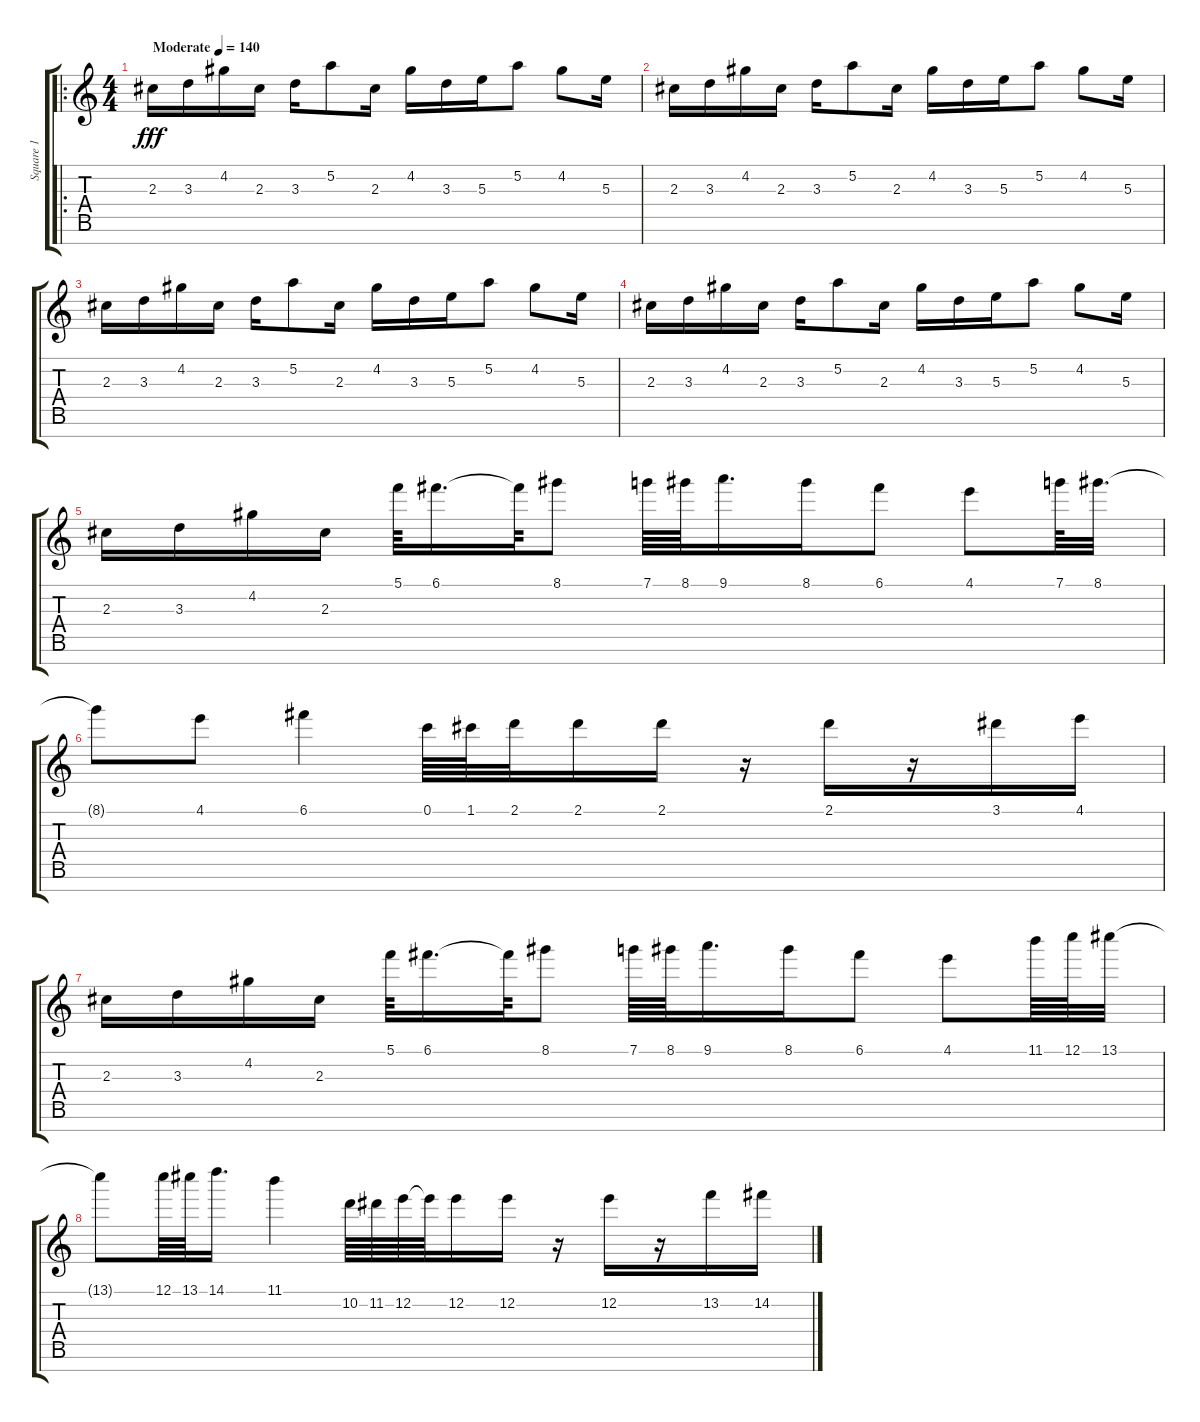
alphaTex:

\track ("Square 1" "Square 1") {instrument electricguitarjazz}
\staff {score tabs}
\tuning (C5 E4 B3 G3 D3 A2 Eb2) {hide}
\ro
\ts (4 4)
\tempo (140 "Moderate")
\clef g2
\ks c
2.3.16{dy fff instrument electricguitarjazz} 3.3.16 4.2.16 2.3.16 3.3.16 5.2.8 2.3.16 4.2.16 3.3.16 5.3.16 5.2.8 4.2.8 5.3.16 |
2.3.16 3.3.16 4.2.16 2.3.16 3.3.16 5.2.8 2.3.16 4.2.16 3.3.16 5.3.16 5.2.8 4.2.8 5.3.16 |
2.3.16 3.3.16 4.2.16 2.3.16 3.3.16 5.2.8 2.3.16 4.2.16 3.3.16 5.3.16 5.2.8 4.2.8 5.3.16 |
2.3.16 3.3.16 4.2.16 2.3.16 3.3.16 5.2.8 2.3.16 4.2.16 3.3.16 5.3.16 5.2.8 4.2.8 5.3.16 |
2.3.16 3.3.16 4.2.16 2.3.16 5.1.64 6.1.16{d} 6.1{t}.64 8.1.8 7.1.64 8.1.64 9.1.16{d} 8.1.16 6.1.8 4.1.8 7.1.64 8.1.32{d} |
8.1{t}.8 4.1.8 6.1.4 0.1.64 1.1.64 2.1.32 2.1.16 2.1.16 r.16 2.1.16 r.16 3.1.16 4.1.16 |
2.3.16 3.3.16 4.2.16 2.3.16 5.1.64 6.1.16{d} 6.1{t}.64 8.1.8 7.1.64 8.1.64 9.1.16{d} 8.1.16 6.1.8 4.1.8 11.1.64 12.1.64 13.1.32 |
13.1{t}.8 12.1.64 13.1.64 14.1.16{d} 11.1.4 10.2.64 11.2.64 12.2.64 12.2{t}.64 12.2.16 12.2.16 r.16 12.2.16 r.16 13.2.16 14.2.16
